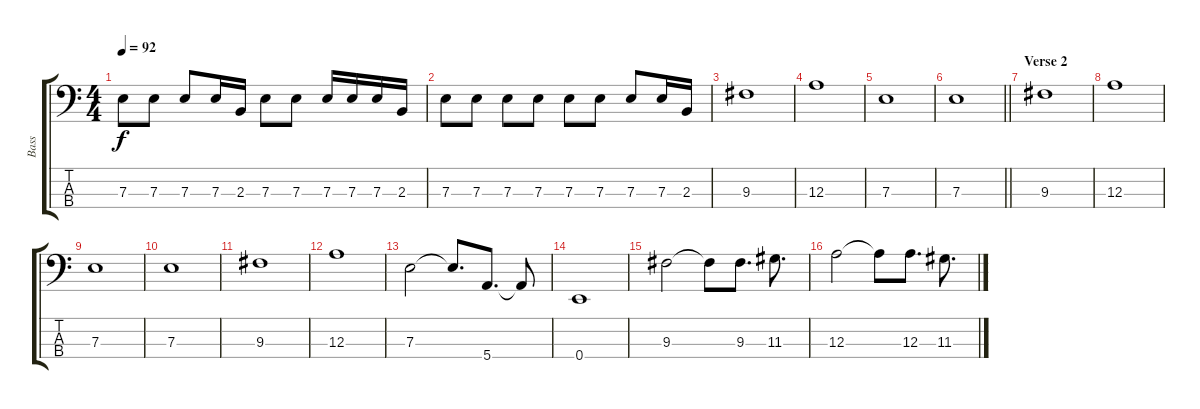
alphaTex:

\track ("Bass" "Bass") {instrument electricbassfinger}
\staff {score tabs}
\tuning (G2 D2 A1 E1) {hide}
\ts (4 4)
\tempo 92
\clef f4
\ks c
7.3.8{dy f} 7.3.8 7.3.8 7.3.16 2.3.16 7.3.8 7.3.8 7.3.16 7.3.16 7.3.16 2.3.16 |
7.3.8 7.3.8 7.3.8 7.3.8 7.3.8 7.3.8 7.3.8 7.3.16 2.3.16 |
9.3.1 |
12.3.1 |
7.3.1 |
\barLineRight lightlight
7.3.1 |
\section ("" "Verse 2")
9.3.1 |
12.3.1 |
7.3.1 |
7.3.1 |
9.3.1 |
12.3.1 |
7.3.2 7.3{t}.8{d} 5.4.8{d} 5.4{t}.8 |
0.4.1 |
9.3.2 9.3{t}.8 9.3.8{d} 11.3.8{d} |
12.3.2 12.3{t}.8 12.3.8{d} 11.3.8{d}
